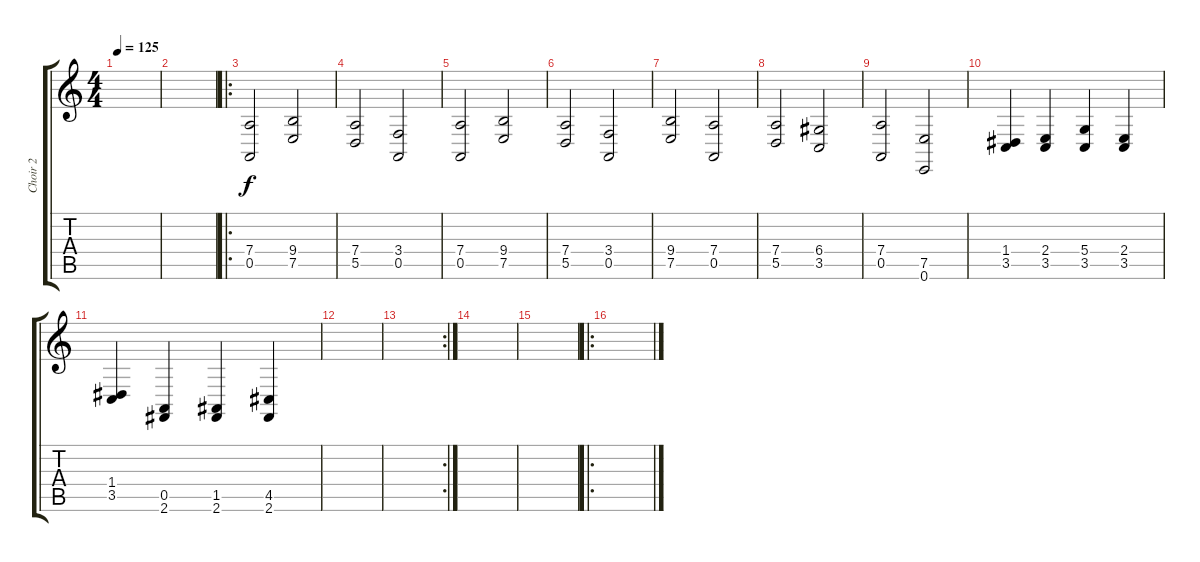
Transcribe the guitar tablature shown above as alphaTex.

\track ("Choir 2" "Choir 2") {instrument lead6voice}
\staff {score tabs}
\tuning (E4 B3 G3 D3 A2 E2) {hide}
\ts (4 4)
\tempo 125
\clef g2
\ks c
|
|
\ro
(7.4 0.5).2 (9.4 7.5).2 |
(7.4 5.5).2 (3.4 0.5).2 |
(7.4 0.5).2 (9.4 7.5).2 |
(7.4 5.5).2 (3.4 0.5).2 |
(9.4 7.5).2 (7.4 0.5).2 |
(7.4 5.5).2 (6.4 3.5).2 |
(7.4 0.5).2 (7.5 0.6).2 |
(1.4 3.5).4 (2.4 3.5).4 (5.4 3.5).4 (2.4 3.5).4 |
(1.4 3.5).4 (0.5 2.6).4 (1.5 2.6).4 (4.5 2.6).4 |
|
\rc 2
|
|
|
\ro
